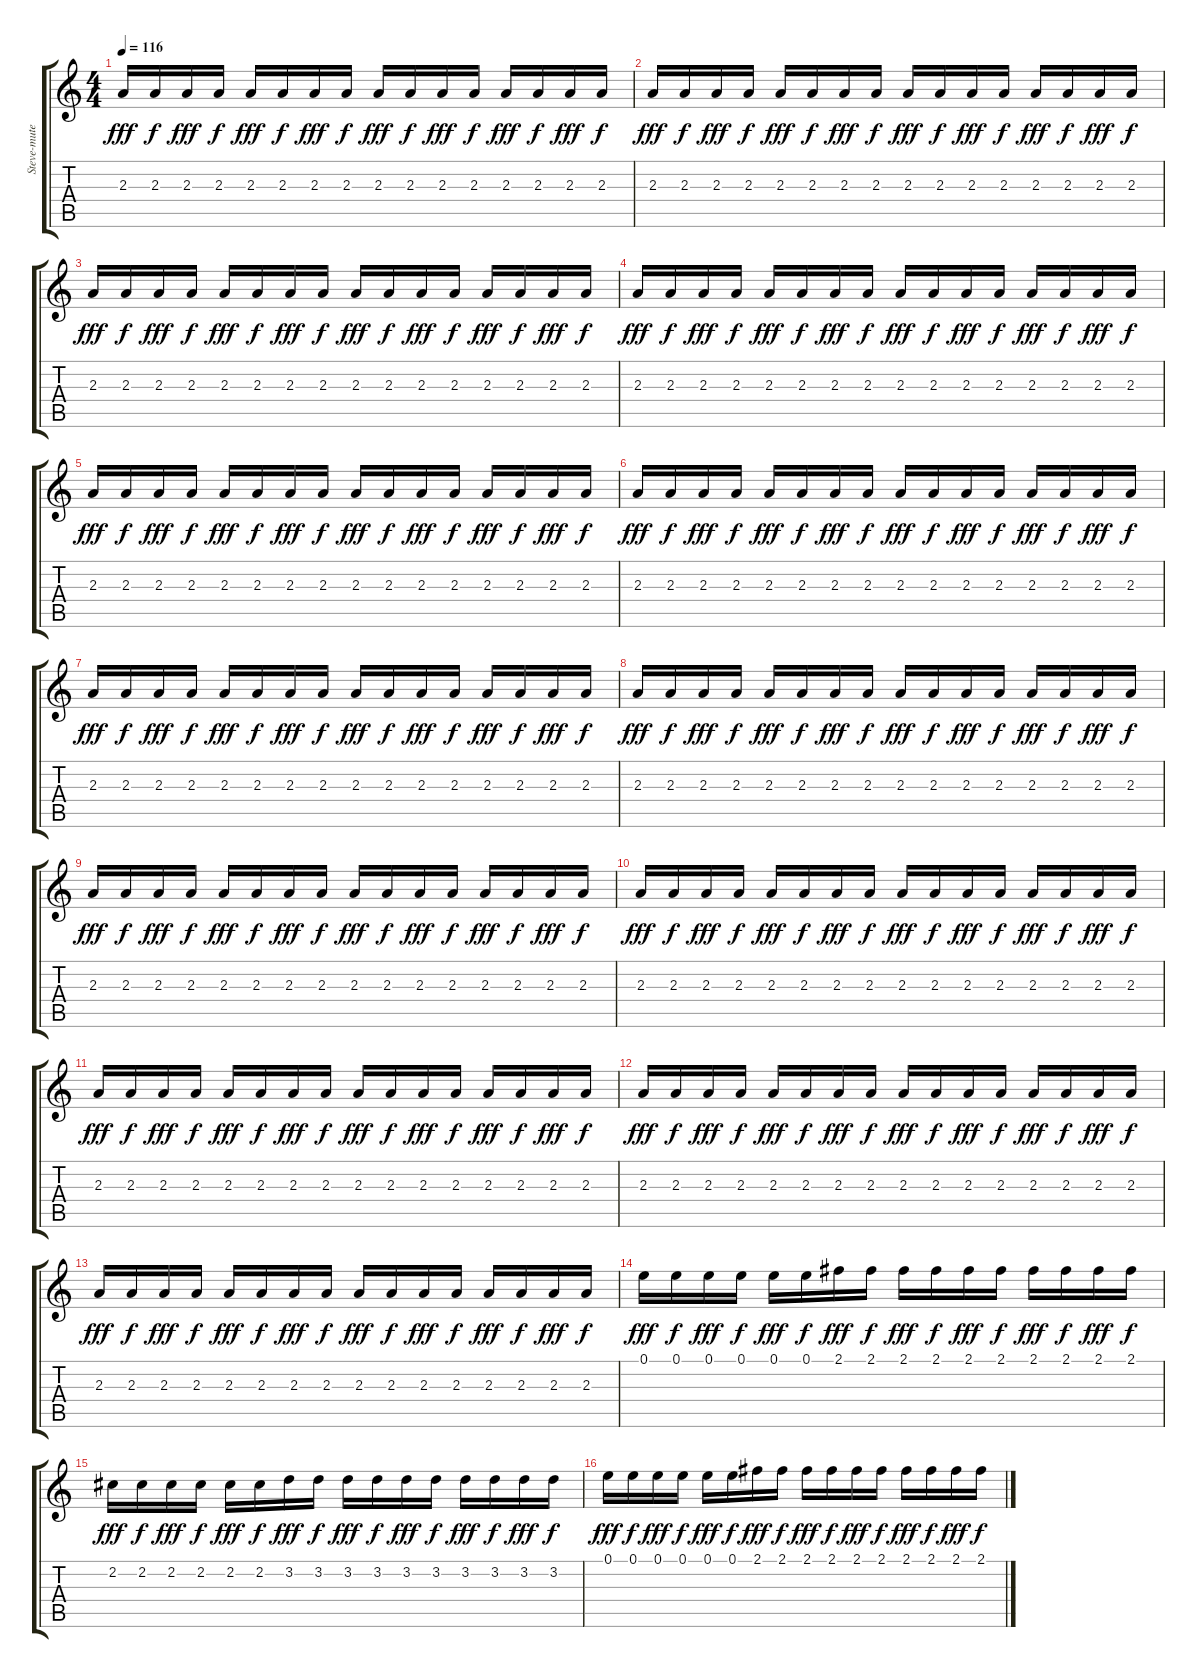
\track ("Steve-mute" "Steve-mute") {instrument electricguitarmuted}
\staff {score tabs}
\tuning (E4 B3 G3 D3 A2 E2) {hide}
\ts (4 4)
\tempo 116
\clef g2
\ks c
2.3.16{dy fff} 2.3.16{dy f} 2.3.16{dy fff} 2.3.16{dy f} 2.3.16{dy fff} 2.3.16{dy f} 2.3.16{dy fff} 2.3.16{dy f} 2.3.16{dy fff} 2.3.16{dy f} 2.3.16{dy fff} 2.3.16{dy f} 2.3.16{dy fff} 2.3.16{dy f} 2.3.16{dy fff} 2.3.16{dy f} |
2.3.16{dy fff} 2.3.16{dy f} 2.3.16{dy fff} 2.3.16{dy f} 2.3.16{dy fff} 2.3.16{dy f} 2.3.16{dy fff} 2.3.16{dy f} 2.3.16{dy fff} 2.3.16{dy f} 2.3.16{dy fff} 2.3.16{dy f} 2.3.16{dy fff} 2.3.16{dy f} 2.3.16{dy fff} 2.3.16{dy f} |
2.3.16{dy fff} 2.3.16{dy f} 2.3.16{dy fff} 2.3.16{dy f} 2.3.16{dy fff} 2.3.16{dy f} 2.3.16{dy fff} 2.3.16{dy f} 2.3.16{dy fff} 2.3.16{dy f} 2.3.16{dy fff} 2.3.16{dy f} 2.3.16{dy fff} 2.3.16{dy f} 2.3.16{dy fff} 2.3.16{dy f} |
2.3.16{dy fff} 2.3.16{dy f} 2.3.16{dy fff} 2.3.16{dy f} 2.3.16{dy fff} 2.3.16{dy f} 2.3.16{dy fff} 2.3.16{dy f} 2.3.16{dy fff} 2.3.16{dy f} 2.3.16{dy fff} 2.3.16{dy f} 2.3.16{dy fff} 2.3.16{dy f} 2.3.16{dy fff} 2.3.16{dy f} |
2.3.16{dy fff} 2.3.16{dy f} 2.3.16{dy fff} 2.3.16{dy f} 2.3.16{dy fff} 2.3.16{dy f} 2.3.16{dy fff} 2.3.16{dy f} 2.3.16{dy fff} 2.3.16{dy f} 2.3.16{dy fff} 2.3.16{dy f} 2.3.16{dy fff} 2.3.16{dy f} 2.3.16{dy fff} 2.3.16{dy f} |
2.3.16{dy fff} 2.3.16{dy f} 2.3.16{dy fff} 2.3.16{dy f} 2.3.16{dy fff} 2.3.16{dy f} 2.3.16{dy fff} 2.3.16{dy f} 2.3.16{dy fff} 2.3.16{dy f} 2.3.16{dy fff} 2.3.16{dy f} 2.3.16{dy fff} 2.3.16{dy f} 2.3.16{dy fff} 2.3.16{dy f} |
2.3.16{dy fff} 2.3.16{dy f} 2.3.16{dy fff} 2.3.16{dy f} 2.3.16{dy fff} 2.3.16{dy f} 2.3.16{dy fff} 2.3.16{dy f} 2.3.16{dy fff} 2.3.16{dy f} 2.3.16{dy fff} 2.3.16{dy f} 2.3.16{dy fff} 2.3.16{dy f} 2.3.16{dy fff} 2.3.16{dy f} |
2.3.16{dy fff} 2.3.16{dy f} 2.3.16{dy fff} 2.3.16{dy f} 2.3.16{dy fff} 2.3.16{dy f} 2.3.16{dy fff} 2.3.16{dy f} 2.3.16{dy fff} 2.3.16{dy f} 2.3.16{dy fff} 2.3.16{dy f} 2.3.16{dy fff} 2.3.16{dy f} 2.3.16{dy fff} 2.3.16{dy f} |
2.3.16{dy fff} 2.3.16{dy f} 2.3.16{dy fff} 2.3.16{dy f} 2.3.16{dy fff} 2.3.16{dy f} 2.3.16{dy fff} 2.3.16{dy f} 2.3.16{dy fff} 2.3.16{dy f} 2.3.16{dy fff} 2.3.16{dy f} 2.3.16{dy fff} 2.3.16{dy f} 2.3.16{dy fff} 2.3.16{dy f} |
2.3.16{dy fff} 2.3.16{dy f} 2.3.16{dy fff} 2.3.16{dy f} 2.3.16{dy fff} 2.3.16{dy f} 2.3.16{dy fff} 2.3.16{dy f} 2.3.16{dy fff} 2.3.16{dy f} 2.3.16{dy fff} 2.3.16{dy f} 2.3.16{dy fff} 2.3.16{dy f} 2.3.16{dy fff} 2.3.16{dy f} |
2.3.16{dy fff} 2.3.16{dy f} 2.3.16{dy fff} 2.3.16{dy f} 2.3.16{dy fff} 2.3.16{dy f} 2.3.16{dy fff} 2.3.16{dy f} 2.3.16{dy fff} 2.3.16{dy f} 2.3.16{dy fff} 2.3.16{dy f} 2.3.16{dy fff} 2.3.16{dy f} 2.3.16{dy fff} 2.3.16{dy f} |
2.3.16{dy fff} 2.3.16{dy f} 2.3.16{dy fff} 2.3.16{dy f} 2.3.16{dy fff} 2.3.16{dy f} 2.3.16{dy fff} 2.3.16{dy f} 2.3.16{dy fff} 2.3.16{dy f} 2.3.16{dy fff} 2.3.16{dy f} 2.3.16{dy fff} 2.3.16{dy f} 2.3.16{dy fff} 2.3.16{dy f} |
2.3.16{dy fff} 2.3.16{dy f} 2.3.16{dy fff} 2.3.16{dy f} 2.3.16{dy fff} 2.3.16{dy f} 2.3.16{dy fff} 2.3.16{dy f} 2.3.16{dy fff} 2.3.16{dy f} 2.3.16{dy fff} 2.3.16{dy f} 2.3.16{dy fff} 2.3.16{dy f} 2.3.16{dy fff} 2.3.16{dy f} |
0.1.16{dy fff} 0.1.16{dy f} 0.1.16{dy fff} 0.1.16{dy f} 0.1.16{dy fff} 0.1.16{dy f} 2.1.16{dy fff} 2.1.16{dy f} 2.1.16{dy fff} 2.1.16{dy f} 2.1.16{dy fff} 2.1.16{dy f} 2.1.16{dy fff} 2.1.16{dy f} 2.1.16{dy fff} 2.1.16{dy f} |
2.2.16{dy fff} 2.2.16{dy f} 2.2.16{dy fff} 2.2.16{dy f} 2.2.16{dy fff} 2.2.16{dy f} 3.2.16{dy fff} 3.2.16{dy f} 3.2.16{dy fff} 3.2.16{dy f} 3.2.16{dy fff} 3.2.16{dy f} 3.2.16{dy fff} 3.2.16{dy f} 3.2.16{dy fff} 3.2.16{dy f} |
0.1.16{dy fff} 0.1.16{dy f} 0.1.16{dy fff} 0.1.16{dy f} 0.1.16{dy fff} 0.1.16{dy f} 2.1.16{dy fff} 2.1.16{dy f} 2.1.16{dy fff} 2.1.16{dy f} 2.1.16{dy fff} 2.1.16{dy f} 2.1.16{dy fff} 2.1.16{dy f} 2.1.16{dy fff} 2.1.16{dy f}
